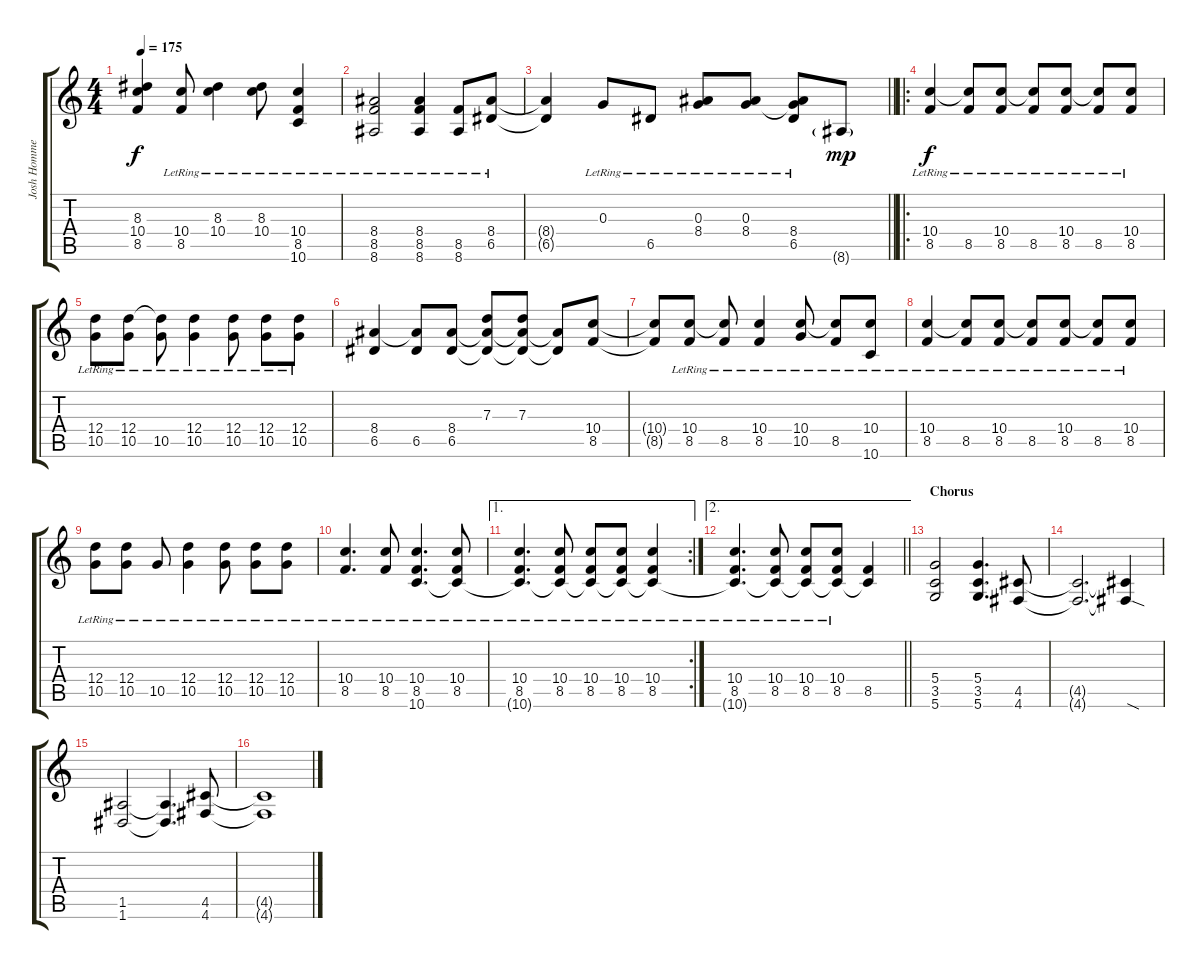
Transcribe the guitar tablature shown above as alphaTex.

\track ("Josh Homme - Guitar" "Josh Homme") {instrument electricguitarclean}
\staff {score tabs}
\tuning (E4 B3 G3 D3 A2 D2) {hide}
\ts (4 4)
\tempo 175
\clef g2
\ks c
(8.3{t} 10.4{t} 8.5{t}).4{dy f} (10.4{lr} 8.5{lr}).8 (8.3{lr} 10.4{lr}).4 (8.3{lr} 10.4{lr}).8 (10.4{lr} 8.5{lr} 10.6{lr}).4 |
(8.4{lr} 8.5{lr} 8.6{lr}).2 (8.4{lr} 8.5{lr} 8.6{lr}).4 (8.5{lr} 8.6{lr}).8 (8.4{lr} 6.5{lr}).8 |
\barLineRight lightlight
(8.4{t} 6.5{t}).4 0.3{lr}.8 6.5{lr}.8 (0.3{lr} 8.4{lr}).8 (0.3{lr} 8.4{lr}).8 (0.3{t} 8.4{lr} 6.5{lr}).8 8.6{g}.8{dy mp} |
\ro
(10.4{lr} 8.5{lr}).4{dy f} (10.4{t} 8.5{lr}).8 (10.4{lr} 8.5{lr}).8 (10.4{t} 8.5{lr}).8 (10.4{lr} 8.5{lr}).8 (10.4{t} 8.5{lr}).8 (10.4{lr} 8.5{lr}).8 |
(12.4{lr} 10.5{lr}).8 (12.4{lr} 10.5{lr}).8 (12.4{t} 10.5{lr}).8 (12.4{lr} 10.5{lr}).4 (12.4{lr} 10.5{lr}).8 (12.4{lr} 10.5{lr}).8 (12.4{lr} 10.5{lr}).8 |
(8.4 6.5).4 (8.4{t} 6.5).8 (8.4 6.5).8 (7.3 8.4{t} 6.5{t}).8 (7.3 8.4{t} 6.5{t}).8 (8.4{t} 6.5{t}).8 (10.4 8.5).8 |
(10.4{t} 8.5{t}).8 (10.4{lr} 8.5{lr}).8 (10.4{t} 8.5{lr}).8 (10.4{lr} 8.5{lr}).4 (10.4{lr} 10.5{lr}).8 (10.4{t} 8.5{lr}).8 (10.4{lr} 10.6).8 |
(10.4{lr} 8.5{lr}).4 (10.4{t} 8.5{lr}).8 (10.4{lr} 8.5{lr}).8 (10.4{t} 8.5{lr}).8 (10.4{lr} 8.5{lr}).8 (10.4{t} 8.5{lr}).8 (10.4{lr} 8.5{lr}).8 |
(12.4{lr} 10.5{lr}).8 (12.4{lr} 10.5{lr}).8 10.5{lr}.8 (12.4{lr} 10.5{lr}).4 (12.4{lr} 10.5{lr}).8 (12.4{lr} 10.5{lr}).8 (12.4{lr} 10.5{lr}).8 |
(10.4{lr} 8.5{lr}).4{d} (10.4{lr} 8.5).8 (10.4{lr} 8.5{lr} 10.6{lr}).4{d} (10.4{lr} 8.5{lr} 10.6{t}).8 |
\ae 1
\rc 2
(10.4{lr} 8.5{lr} 10.6{t}).4{d} (10.4{lr} 8.5{lr} 10.6{t}).8 (10.4{lr} 8.5{lr} 10.6{t}).8 (10.4{lr} 8.5{lr} 10.6{t}).8 (10.4{lr} 8.5{lr} 10.6{t}).4 |
\ae 2
\barLineRight lightlight
(10.4{lr} 8.5{lr} 10.6{t}).4{d} (10.4{lr} 8.5{lr} 10.6{t}).8 (10.4{lr} 8.5{lr} 10.6{t}).8 (10.4{lr} 8.5{lr} 10.6{t}).8 (8.5 10.6{t}).4 |
\section ("" "Chorus")
(5.4 3.5 5.6).2{instrument distortionguitar} (5.4 3.5 5.6).4{d} (4.5 4.6).8 |
(4.5{t} 4.6{t}).2{d} (4.5{t} 4.6{sod t}).4 |
(1.5 1.6).2 (1.5{t} 1.6{t}).4{d} (4.5 4.6).8 |
(4.5{t} 4.6{t}).1
